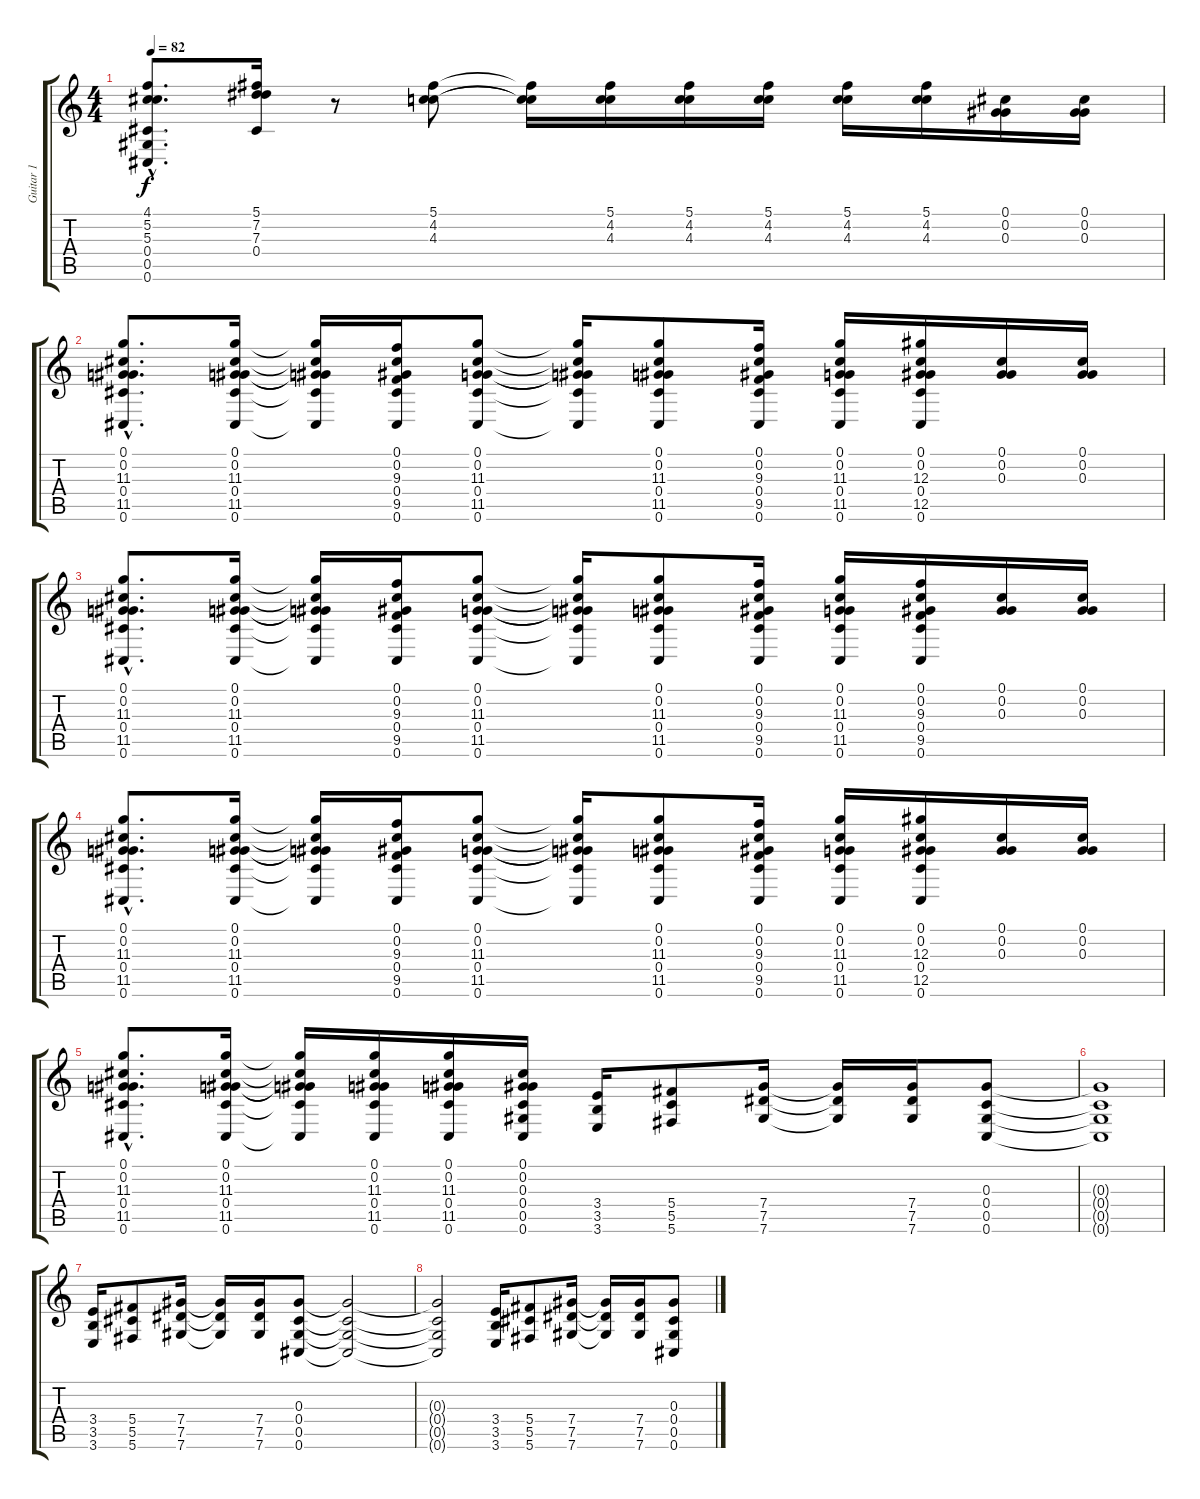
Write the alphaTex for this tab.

\track ("Guitar 1" "Guitar 1") {instrument electricguitarclean}
\staff {score tabs}
\tuning (Db4 Ab3 Ab3 Db3 Ab2 Db2) {hide}
\ts (4 4)
\tempo 82
\clef g2
\ks c
(4.1{hac} 5.2{hac} 5.3{hac} 0.4{hac} 0.5{hac} 0.6{hac}).8{d dy f} (5.1 7.2 7.3 0.4).16 r.8 (5.1 4.2 4.3).8 (5.1{t} 4.2{t} 4.3{t}).16 (5.1 4.2 4.3).16 (5.1 4.2 4.3).16 (5.1 4.2 4.3).16 (5.1 4.2 4.3).16 (5.1 4.2 4.3).16 (0.1 0.2 0.3).16 (0.1 0.2 0.3).16 |
(0.1{hac} 0.2{hac} 11.3{hac} 0.4{hac} 11.5{hac} 0.6{hac}).8{d} (0.1 0.2 11.3 0.4 11.5 0.6).16 (0.1{t} 0.2{t} 11.3{t} 0.4{t} 11.5{t} 0.6{t}).16 (0.1 0.2 9.3 0.4 9.5 0.6).16 (0.1 0.2 11.3 0.4 11.5 0.6).8 (0.1{t} 0.2{t} 11.3{t} 0.4{t} 11.5{t} 0.6{t}).16 (0.1 0.2 11.3 0.4 11.5 0.6).8 (0.1 0.2 9.3 0.4 9.5 0.6).16 (0.1 0.2 11.3 0.4 11.5 0.6).16 (0.1 0.2 12.3 0.4 12.5 0.6).16 (0.1 0.2 0.3).16 (0.1 0.2 0.3).16 |
(0.1{hac} 0.2{hac} 11.3{hac} 0.4{hac} 11.5{hac} 0.6{hac}).8{d} (0.1 0.2 11.3 0.4 11.5 0.6).16 (0.1{t} 0.2{t} 11.3{t} 0.4{t} 11.5{t} 0.6{t}).16 (0.1 0.2 9.3 0.4 9.5 0.6).16 (0.1 0.2 11.3 0.4 11.5 0.6).8 (0.1{t} 0.2{t} 11.3{t} 0.4{t} 11.5{t} 0.6{t}).16 (0.1 0.2 11.3 0.4 11.5 0.6).8 (0.1 0.2 9.3 0.4 9.5 0.6).16 (0.1 0.2 11.3 0.4 11.5 0.6).16 (0.1 0.2 9.3 0.4 9.5 0.6).16 (0.1 0.2 0.3).16 (0.1 0.2 0.3).16 |
(0.1{hac} 0.2{hac} 11.3{hac} 0.4{hac} 11.5{hac} 0.6{hac}).8{d} (0.1 0.2 11.3 0.4 11.5 0.6).16 (0.1{t} 0.2{t} 11.3{t} 0.4{t} 11.5{t} 0.6{t}).16 (0.1 0.2 9.3 0.4 9.5 0.6).16 (0.1 0.2 11.3 0.4 11.5 0.6).8 (0.1{t} 0.2{t} 11.3{t} 0.4{t} 11.5{t} 0.6{t}).16 (0.1 0.2 11.3 0.4 11.5 0.6).8 (0.1 0.2 9.3 0.4 9.5 0.6).16 (0.1 0.2 11.3 0.4 11.5 0.6).16 (0.1 0.2 12.3 0.4 12.5 0.6).16 (0.1 0.2 0.3).16 (0.1 0.2 0.3).16 |
(0.1{hac} 0.2{hac} 11.3{hac} 0.4{hac} 11.5{hac} 0.6{hac}).8{d} (0.1 0.2 11.3 0.4 11.5 0.6).16 (0.1{t} 0.2{t} 11.3{t} 0.4{t} 11.5{t} 0.6{t}).16 (0.1 0.2 11.3 0.4 11.5 0.6).16 (0.1 0.2 11.3 0.4 11.5 0.6).16 (0.1 0.2 0.3 0.4 0.5 0.6).16 (3.4 3.5 3.6).16{instrument distortionguitar} (5.4 5.5 5.6).8 (7.4 7.5 7.6).16 (7.4{t} 7.5{t} 7.6{t}).16 (7.4 7.5 7.6).16 (0.3 0.4 0.5 0.6).8 |
(0.3{t} 0.4{t} 0.5{t} 0.6{t}).1 |
(3.4 3.5 3.6).16 (5.4 5.5 5.6).8 (7.4 7.5 7.6).16 (7.4{t} 7.5{t} 7.6{t}).16 (7.4 7.5 7.6).16 (0.3 0.4 0.5 0.6).8 (0.3{t} 0.4{t} 0.5{t} 0.6{t}).2 |
(0.3{t} 0.4{t} 0.5{t} 0.6{t}).2 (3.4 3.5 3.6).16 (5.4 5.5 5.6).8 (7.4 7.5 7.6).16 (7.4{t} 7.5{t} 7.6{t}).16 (7.4 7.5 7.6).16 (0.3 0.4 0.5 0.6).8
